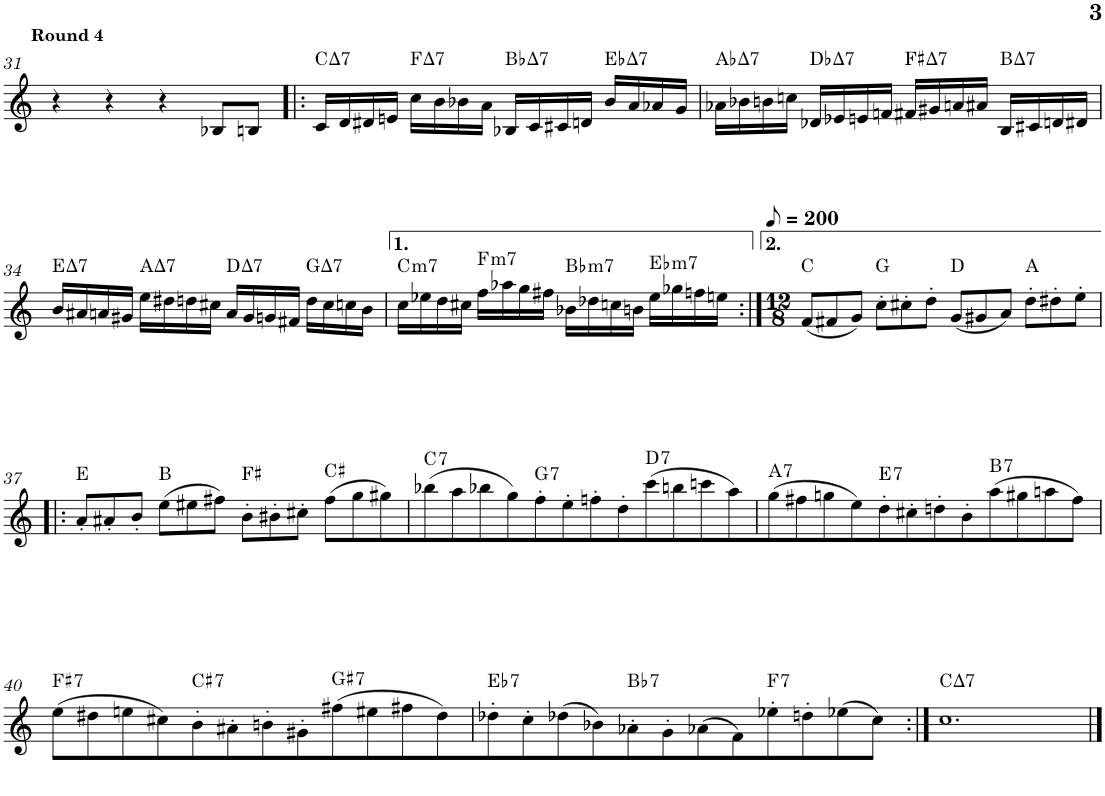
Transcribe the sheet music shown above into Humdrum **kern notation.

**kern	**harte
*part1	*part1
*staff1	*
*I"Alto Saxophone	*
*I'A. Sax.	*
!!LO:PB:g=z
*clefG2	*
*Trd5c9	*
*k[]	*
*M4/4	*
=31	=31
!LO:TX:a:B:t=Round 4	!
4r	.
4r	.
4r	.
8B-X/L	.
8Bn/J	.
=32!|:	=32!|:
!	!LO:H:kt=7
16c/LL	C:maj7
16d/	.
16d#X/	.
16en/JJ	.
!	!LO:H:kt=7
16cc\LL	F:maj7
16b\	.
16b-X\	.
16a\JJ	.
!	!LO:H:kt=7
16B-X/LL	Bb:maj7
16c/	.
16c#X/	.
16dn/JJ	.
!	!LO:H:kt=7
16b-/LL	Eb:maj7
16a/	.
16a-X/	.
16g/JJ	.
=33	=33
!	!LO:H:kt=7
16a-X\LL	Ab:maj7
16b-X\	.
16bn\	.
16ccn\JJ	.
!	!LO:H:kt=7
16d-X/LL	Db:maj7
16e-X/	.
16en/	.
16fn/JJ	.
!	!LO:H:kt=7
16f#X/LL	F#:maj7
16g#X/	.
16an/	.
16a#X/JJ	.
!	!LO:H:kt=7
16B/LL	B:maj7
16c#X/	.
16dn/	.
16d#X/JJ	.
!!LO:LB:g=z
=34	=34
!	!LO:H:kt=7
16b/LL	E:maj7
16a#X/	.
16an/	.
16g#X/JJ	.
!	!LO:H:kt=7
16ee\LL	A:maj7
16dd#X\	.
16ddn\	.
16cc#X\JJ	.
!	!LO:H:kt=7
16a/LL	D:maj7
16g#/	.
16gn/	.
16f#X/JJ	.
!	!LO:H:kt=7
16dd\LL	G:maj7
16cc#\	.
16ccn\	.
16b\JJ	.
=35	=35
!	!LO:H:kt=m7
16cc\LL	C:min7
16ee-X\	.
16dd\	.
16cc#X\JJ	.
!	!LO:H:kt=m7
16ff\LL	F:min7
16aa-X\	.
16gg\	.
16ff#X\JJ	.
!	!LO:H:kt=m7
16b-X\LL	Bb:min7
16dd-X\	.
16ccn\	.
16bn\JJ	.
!	!LO:H:kt=m7
16ee-\LL	Eb:min7
16gg-X\	.
16ffn\	.
16een\JJ	.
=36:|!	=36:|!
*M12/8	*
*MM100	*
(8f/L	C:maj
8f#X/	.
8g/J)	.
8cc'\L	G:maj
8cc#X'\	.
8dd'\J	.
(8g/L	D:maj
8g#X/	.
8a/J)	.
8dd'\L	A:maj
8dd#X'\	.
8ee'\J	.
!!LO:LB:g=z
=37!|:	=37!|:
8a'/L	E:maj
8a#X'/	.
8b'/J	.
(8ee\L	B:maj
8ee#X\	.
8ff#X\J)	.
8b'\L	F#:maj
8b#X'\	.
8cc#X'\J	.
(8ff#\L	C#:maj
8gg\	.
8gg#X\)	.
=38	=38
!	!LO:H:kt=7
(8bb-X\	C:7
8aa\	.
8bb-X\	.
8gg\)	.
!	!LO:H:kt=7
8ff'\	G:7
8ee'\	.
8ffn'\	.
8dd'\	.
!	!LO:H:kt=7
(8ccc\	D:7
8bbn\	.
8cccn\	.
8aa\)	.
=39	=39
*k[]	*
!	!LO:H:kt=7
(8gg\	A:7
8ff#X\	.
8ggn\	.
8ee\)	.
!	!LO:H:kt=7
8dd'\	E:7
8cc#X'\	.
8ddn'\	.
8b'\	.
!	!LO:H:kt=7
(8aa\	B:7
8gg#X\	.
8aan\	.
8ff#\J)	.
!!LO:LB:g=z
=40	=40
*k[]	*
!	!LO:H:kt=7
(8ee\L	F#:7
8dd#X\	.
8een\	.
8cc#X\)	.
!	!LO:H:kt=7
8b'\	C#:7
8a#X'\	.
8bn'\	.
8g#X'\	.
!	!LO:H:kt=7
(8ff#X\	G#:7
8ee#X\	.
8ff#X\	.
8dd#\)	.
=41	=41
!	!LO:H:kt=7
8dd-X'\	Eb:7
8cc'\	.
(8dd-X\	.
8b-X\)	.
!	!LO:H:kt=7
8a-X'\	Bb:7
8g'\	.
(8a-X\	.
8f\)	.
!	!LO:H:kt=7
8ee-X'\	F:7
8ddn'\	.
(8ee-X\	.
8cc\J)	.
=42:|!	=42:|!
!	!LO:H:kt=7
1.cc	C:maj7
==	==
*-	*-
